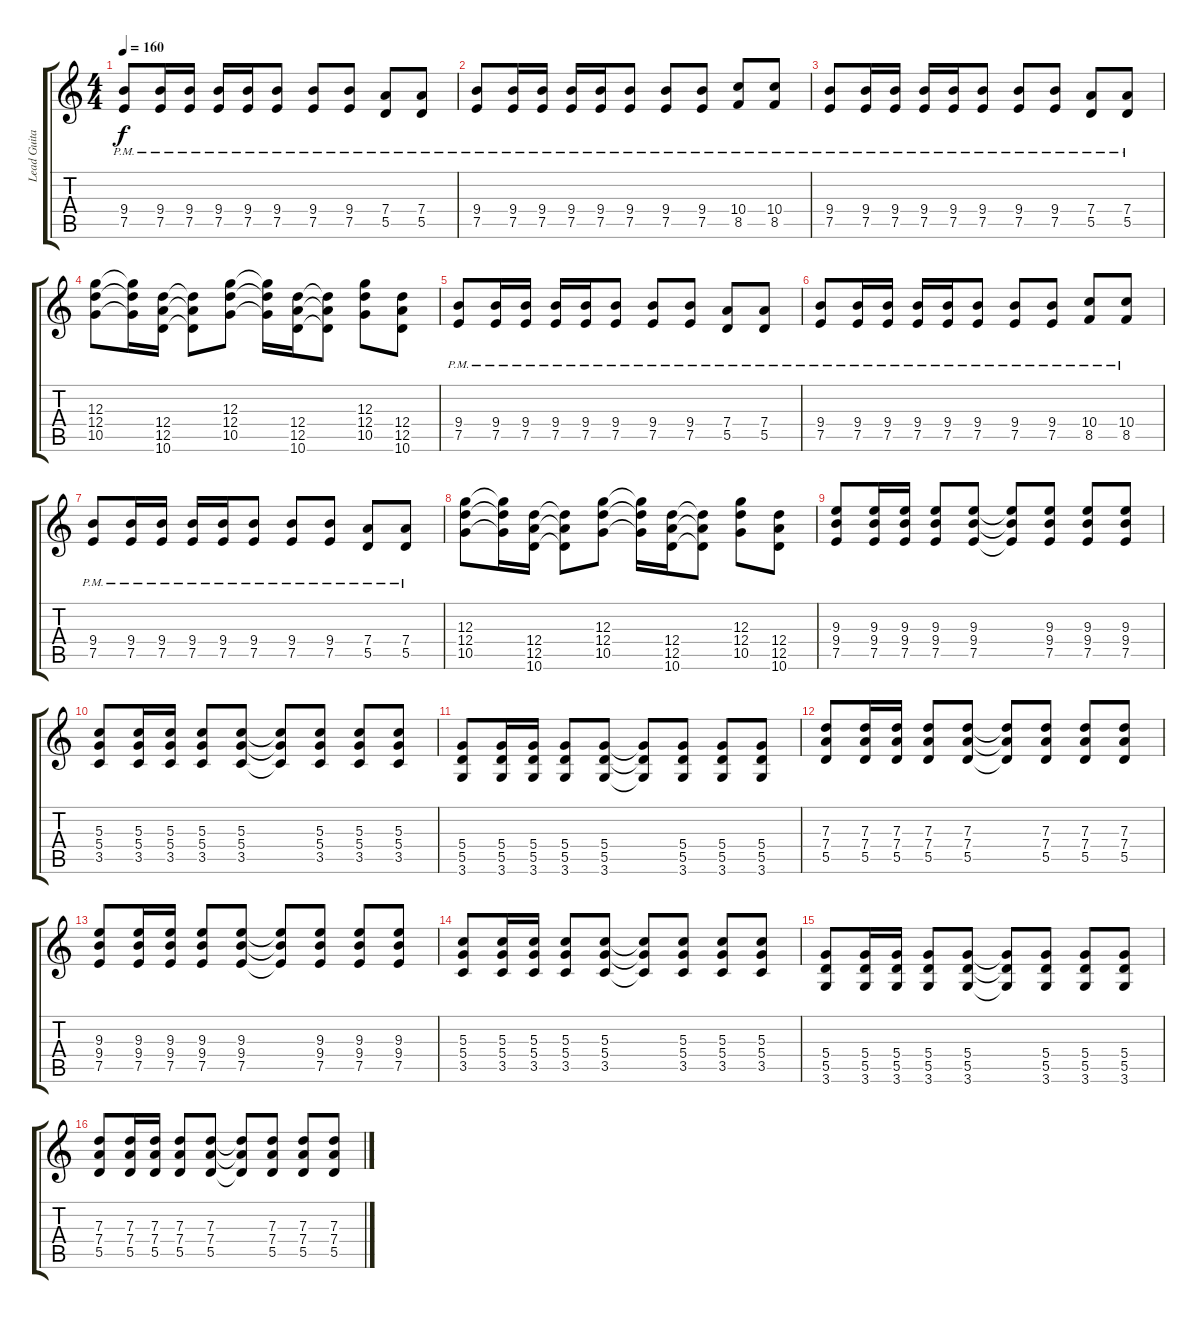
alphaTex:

\track ("Lead Guitar (Noodles)" "Lead Guita") {instrument distortionguitar}
\staff {score tabs}
\tuning (E4 B3 G3 D3 A2 E2) {hide}
\ts (4 4)
\tempo 160
\clef g2
\ks c
(9.4{pm} 7.5{pm}).8{dy f} (9.4{pm} 7.5{pm}).16 (9.4{pm} 7.5{pm}).16 (9.4{pm} 7.5{pm}).16 (9.4{pm} 7.5{pm}).16 (9.4{pm} 7.5{pm}).8 (9.4{pm} 7.5{pm}).8 (9.4{pm} 7.5{pm}).8 (7.4{pm} 5.5{pm}).8 (7.4{pm} 5.5{pm}).8 |
(9.4{pm} 7.5{pm}).8 (9.4{pm} 7.5{pm}).16 (9.4{pm} 7.5{pm}).16 (9.4{pm} 7.5{pm}).16 (9.4{pm} 7.5{pm}).16 (9.4{pm} 7.5{pm}).8 (9.4{pm} 7.5{pm}).8 (9.4{pm} 7.5{pm}).8 (10.4{pm} 8.5{pm}).8 (10.4{pm} 8.5{pm}).8 |
(9.4{pm} 7.5{pm}).8 (9.4{pm} 7.5{pm}).16 (9.4{pm} 7.5{pm}).16 (9.4{pm} 7.5{pm}).16 (9.4{pm} 7.5{pm}).16 (9.4{pm} 7.5{pm}).8 (9.4{pm} 7.5{pm}).8 (9.4{pm} 7.5{pm}).8 (7.4{pm} 5.5{pm}).8 (7.4{pm} 5.5{pm}).8 |
(12.3 12.4 10.5).8 (12.3{t} 12.4{t} 10.5{t}).16 (12.4 12.5 10.6).16 (12.4{t} 12.5{t} 10.6{t}).8 (12.3 12.4 10.5).8 (12.3{t} 12.4{t} 10.5{t}).16 (12.4 12.5 10.6).16 (12.4{t} 12.5{t} 10.6{t}).8 (12.3 12.4 10.5).8 (12.4 12.5 10.6).8 |
(9.4{pm} 7.5{pm}).8 (9.4{pm} 7.5{pm}).16 (9.4{pm} 7.5{pm}).16 (9.4{pm} 7.5{pm}).16 (9.4{pm} 7.5{pm}).16 (9.4{pm} 7.5{pm}).8 (9.4{pm} 7.5{pm}).8 (9.4{pm} 7.5{pm}).8 (7.4{pm} 5.5{pm}).8 (7.4{pm} 5.5{pm}).8 |
(9.4{pm} 7.5{pm}).8 (9.4{pm} 7.5{pm}).16 (9.4{pm} 7.5{pm}).16 (9.4{pm} 7.5{pm}).16 (9.4{pm} 7.5{pm}).16 (9.4{pm} 7.5{pm}).8 (9.4{pm} 7.5{pm}).8 (9.4{pm} 7.5{pm}).8 (10.4{pm} 8.5{pm}).8 (10.4{pm} 8.5{pm}).8 |
(9.4{pm} 7.5{pm}).8 (9.4{pm} 7.5{pm}).16 (9.4{pm} 7.5{pm}).16 (9.4{pm} 7.5{pm}).16 (9.4{pm} 7.5{pm}).16 (9.4{pm} 7.5{pm}).8 (9.4{pm} 7.5{pm}).8 (9.4{pm} 7.5{pm}).8 (7.4{pm} 5.5{pm}).8 (7.4{pm} 5.5{pm}).8 |
(12.3 12.4 10.5).8 (12.3{t} 12.4{t} 10.5{t}).16 (12.4 12.5 10.6).16 (12.4{t} 12.5{t} 10.6{t}).8 (12.3 12.4 10.5).8 (12.3{t} 12.4{t} 10.5{t}).16 (12.4 12.5 10.6).16 (12.4{t} 12.5{t} 10.6{t}).8 (12.3 12.4 10.5).8 (12.4 12.5 10.6).8 |
(9.3 9.4 7.5).8 (9.3 9.4 7.5).16 (9.3 9.4 7.5).16 (9.3 9.4 7.5).8 (9.3 9.4 7.5).8 (9.3{t} 9.4{t} 7.5{t}).8 (9.3 9.4 7.5).8 (9.3 9.4 7.5).8 (9.3 9.4 7.5).8 |
(5.3 5.4 3.5).8 (5.3 5.4 3.5).16 (5.3 5.4 3.5).16 (5.3 5.4 3.5).8 (5.3 5.4 3.5).8 (5.3{t} 5.4{t} 3.5{t}).8 (5.3 5.4 3.5).8 (5.3 5.4 3.5).8 (5.3 5.4 3.5).8 |
(5.4 5.5 3.6).8 (5.4 5.5 3.6).16 (5.4 5.5 3.6).16 (5.4 5.5 3.6).8 (5.4 5.5 3.6).8 (5.4{t} 5.5{t} 3.6{t}).8 (5.4 5.5 3.6).8 (5.4 5.5 3.6).8 (5.4 5.5 3.6).8 |
(7.3 7.4 5.5).8 (7.3 7.4 5.5).16 (7.3 7.4 5.5).16 (7.3 7.4 5.5).8 (7.3 7.4 5.5).8 (7.3{t} 7.4{t} 5.5{t}).8 (7.3 7.4 5.5).8 (7.3 7.4 5.5).8 (7.3 7.4 5.5).8 |
(9.3 9.4 7.5).8 (9.3 9.4 7.5).16 (9.3 9.4 7.5).16 (9.3 9.4 7.5).8 (9.3 9.4 7.5).8 (9.3{t} 9.4{t} 7.5{t}).8 (9.3 9.4 7.5).8 (9.3 9.4 7.5).8 (9.3 9.4 7.5).8 |
(5.3 5.4 3.5).8 (5.3 5.4 3.5).16 (5.3 5.4 3.5).16 (5.3 5.4 3.5).8 (5.3 5.4 3.5).8 (5.3{t} 5.4{t} 3.5{t}).8 (5.3 5.4 3.5).8 (5.3 5.4 3.5).8 (5.3 5.4 3.5).8 |
(5.4 5.5 3.6).8 (5.4 5.5 3.6).16 (5.4 5.5 3.6).16 (5.4 5.5 3.6).8 (5.4 5.5 3.6).8 (5.4{t} 5.5{t} 3.6{t}).8 (5.4 5.5 3.6).8 (5.4 5.5 3.6).8 (5.4 5.5 3.6).8 |
(7.3 7.4 5.5).8 (7.3 7.4 5.5).16 (7.3 7.4 5.5).16 (7.3 7.4 5.5).8 (7.3 7.4 5.5).8 (7.3{t} 7.4{t} 5.5{t}).8 (7.3 7.4 5.5).8 (7.3 7.4 5.5).8 (7.3 7.4 5.5).8
